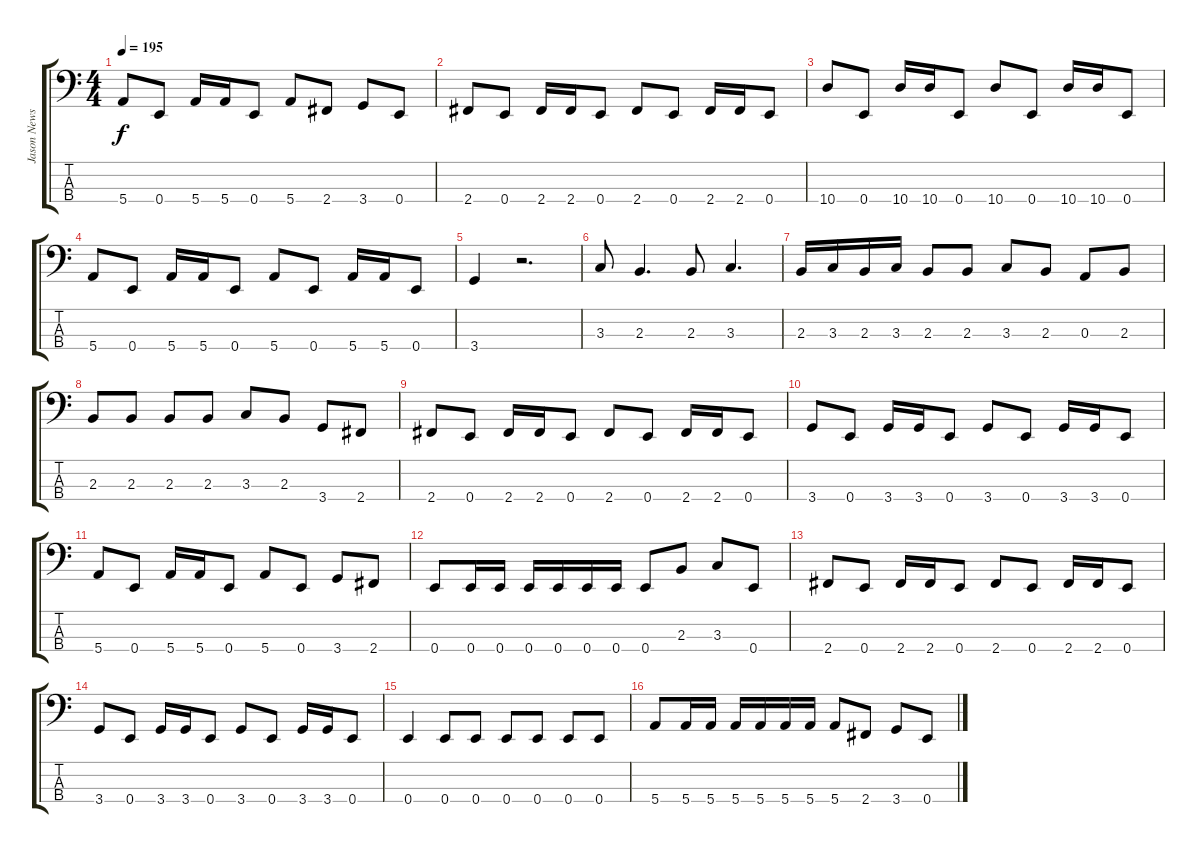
\track ("Jason Newsted" "Jason News") {instrument electricbasspick}
\staff {score tabs}
\tuning (G2 D2 A1 E1) {hide}
\ts (4 4)
\tempo 195
\clef f4
\ks c
5.4.8{dy f} 0.4.8 5.4.16 5.4.16 0.4.8 5.4.8 2.4.8 3.4.8 0.4.8 |
2.4.8 0.4.8 2.4.16 2.4.16 0.4.8 2.4.8 0.4.8 2.4.16 2.4.16 0.4.8 |
10.4.8 0.4.8 10.4.16 10.4.16 0.4.8 10.4.8 0.4.8 10.4.16 10.4.16 0.4.8 |
5.4.8 0.4.8 5.4.16 5.4.16 0.4.8 5.4.8 0.4.8 5.4.16 5.4.16 0.4.8 |
3.4.4 r.2{d} |
3.3.8 2.3.4{d} 2.3.8 3.3.4{d} |
2.3.16 3.3.16 2.3.16 3.3.16 2.3.8 2.3.8 3.3.8 2.3.8 0.3.8 2.3.8 |
2.3.8 2.3.8 2.3.8 2.3.8 3.3.8 2.3.8 3.4.8 2.4.8 |
2.4.8 0.4.8 2.4.16 2.4.16 0.4.8 2.4.8 0.4.8 2.4.16 2.4.16 0.4.8 |
3.4.8 0.4.8 3.4.16 3.4.16 0.4.8 3.4.8 0.4.8 3.4.16 3.4.16 0.4.8 |
5.4.8 0.4.8 5.4.16 5.4.16 0.4.8 5.4.8 0.4.8 3.4.8 2.4.8 |
0.4.8 0.4.16 0.4.16 0.4.16 0.4.16 0.4.16 0.4.16 0.4.8 2.3.8 3.3.8 0.4.8 |
2.4.8 0.4.8 2.4.16 2.4.16 0.4.8 2.4.8 0.4.8 2.4.16 2.4.16 0.4.8 |
3.4.8 0.4.8 3.4.16 3.4.16 0.4.8 3.4.8 0.4.8 3.4.16 3.4.16 0.4.8 |
0.4.4 0.4.8 0.4.8 0.4.8 0.4.8 0.4.8 0.4.8 |
5.4.8 5.4.16 5.4.16 5.4.16 5.4.16 5.4.16 5.4.16 5.4.8 2.4.8 3.4.8 0.4.8
